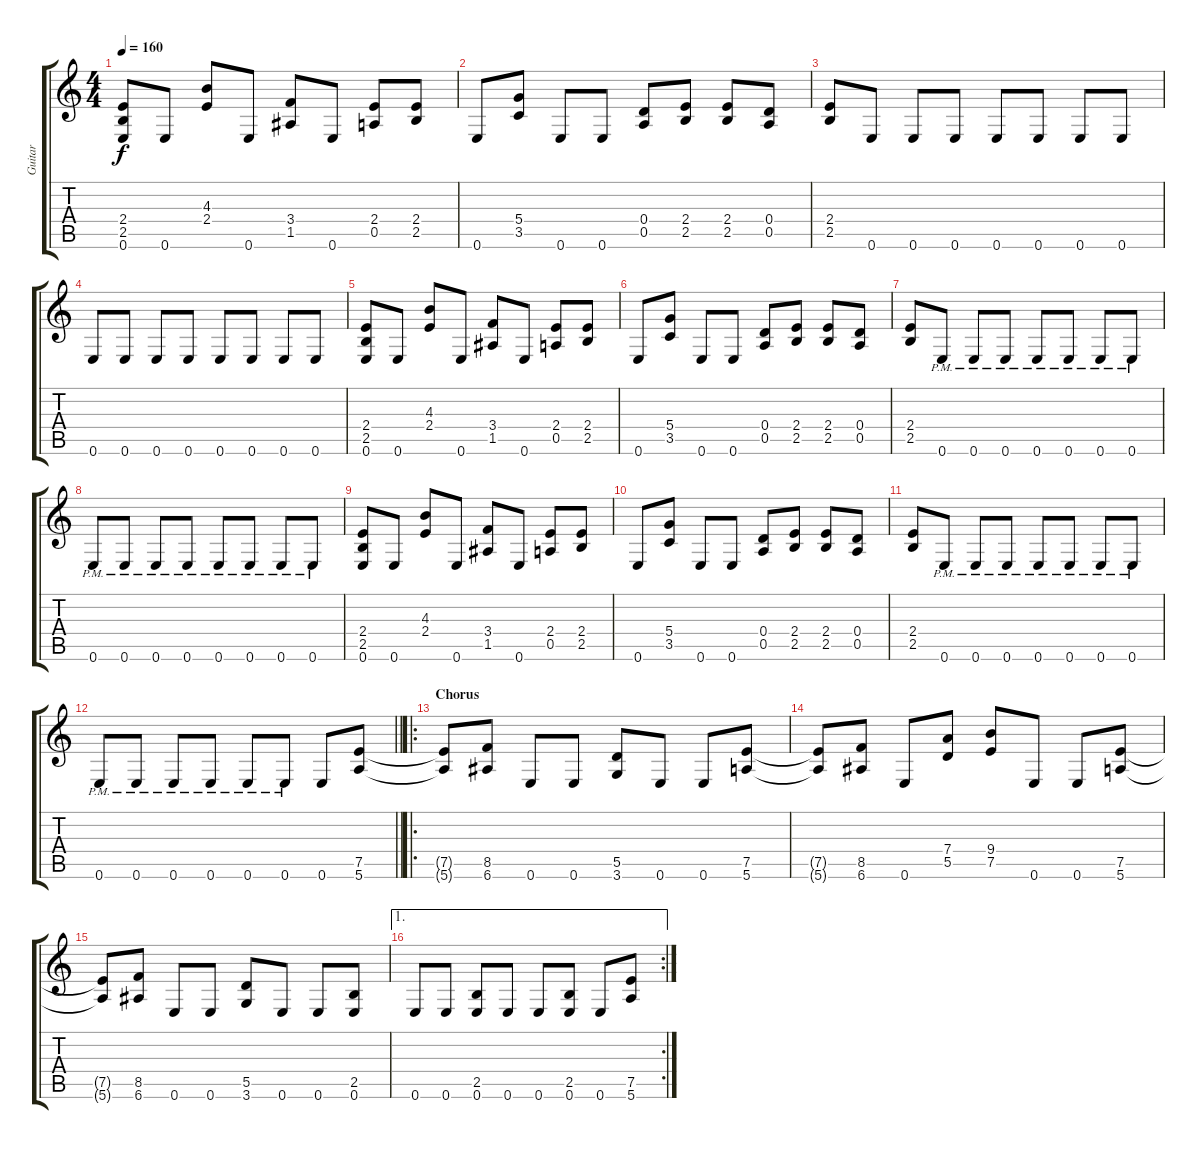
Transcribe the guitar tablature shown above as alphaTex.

\track ("Guitar" "Guitar") {instrument distortionguitar}
\staff {score tabs}
\tuning (E4 B3 G3 D3 A2 E2) {hide}
\ts (4 4)
\tempo 160
\clef g2
\ks c
(2.4 2.5 0.6).8{dy f} 0.6.8 (4.3 2.4).8 0.6.8 (3.4 1.5).8 0.6.8 (2.4 0.5).8 (2.4 2.5).8 |
0.6.8 (5.4 3.5).8 0.6.8 0.6.8 (0.4 0.5).8 (2.4 2.5).8 (2.4 2.5).8 (0.4 0.5).8 |
(2.4 2.5).8 0.6.8 0.6.8 0.6.8 0.6.8 0.6.8 0.6.8 0.6.8 |
0.6.8 0.6.8 0.6.8 0.6.8 0.6.8 0.6.8 0.6.8 0.6.8 |
(2.4 2.5 0.6).8 0.6.8 (4.3 2.4).8 0.6.8 (3.4 1.5).8 0.6.8 (2.4 0.5).8 (2.4 2.5).8 |
0.6.8 (5.4 3.5).8 0.6.8 0.6.8 (0.4 0.5).8 (2.4 2.5).8 (2.4 2.5).8 (0.4 0.5).8 |
(2.4 2.5).8 0.6{pm}.8 0.6{pm}.8 0.6{pm}.8 0.6{pm}.8 0.6{pm}.8 0.6{pm}.8 0.6{pm}.8 |
0.6{pm}.8 0.6{pm}.8 0.6{pm}.8 0.6{pm}.8 0.6{pm}.8 0.6{pm}.8 0.6{pm}.8 0.6{pm}.8 |
(2.4 2.5 0.6).8 0.6.8 (4.3 2.4).8 0.6.8 (3.4 1.5).8 0.6.8 (2.4 0.5).8 (2.4 2.5).8 |
0.6.8 (5.4 3.5).8 0.6.8 0.6.8 (0.4 0.5).8 (2.4 2.5).8 (2.4 2.5).8 (0.4 0.5).8 |
(2.4 2.5).8 0.6{pm}.8 0.6{pm}.8 0.6{pm}.8 0.6{pm}.8 0.6{pm}.8 0.6{pm}.8 0.6{pm}.8 |
\barLineRight lightlight
0.6{pm}.8 0.6{pm}.8 0.6{pm}.8 0.6{pm}.8 0.6{pm}.8 0.6{pm}.8 0.6.8 (7.5 5.6).8 |
\ro
\section ("" "Chorus")
(7.5{t} 5.6{t}).8 (8.5 6.6).8 0.6.8 0.6.8 (5.5 3.6).8 0.6.8 0.6.8 (7.5 5.6).8 |
(7.5{t} 5.6{t}).8 (8.5 6.6).8 0.6.8 (7.4 5.5).8 (9.4 7.5).8 0.6.8 0.6.8 (7.5 5.6).8 |
(7.5{t} 5.6{t}).8 (8.5 6.6).8 0.6.8 0.6.8 (5.5 3.6).8 0.6.8 0.6.8 (2.5 0.6).8 |
\ae 1
\rc 2
0.6.8 0.6.8 (2.5 0.6).8 0.6.8 0.6.8 (2.5 0.6).8 0.6.8 (7.5 5.6).8
